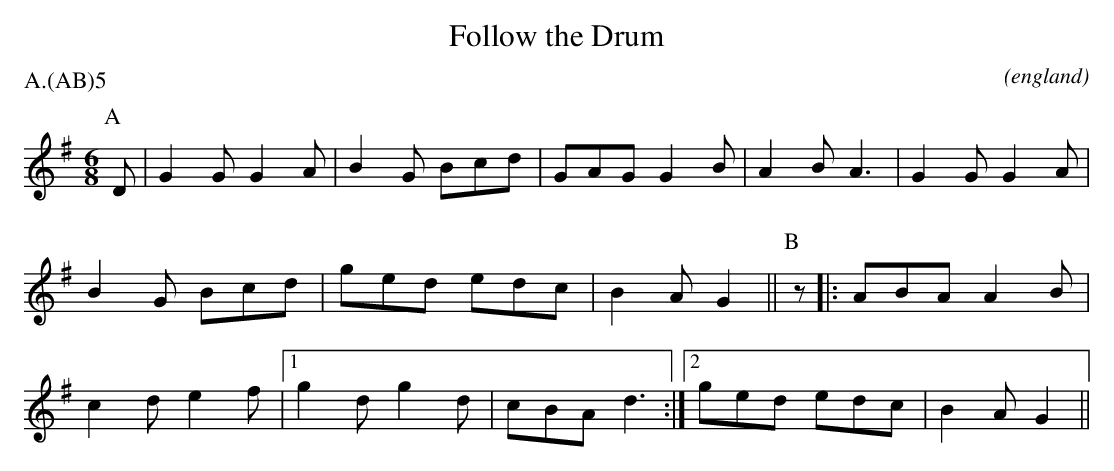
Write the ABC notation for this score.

X:1
T:Follow the Drum
O:england
M:6/8
C:
P:A.(AB)5
L:1/8
K:G
P:A
D|G2 G G2 A|B2 G Bcd|GAG  G2 B|A2 B A3|\
G2 G G2 A|B2 G Bcd|ged  edc|B2 A G2||\
P:B
z|:ABA  A2 B|c2 d e2 f|1 g2 d g2 d|cBA  d3:|2 ged edc|B2 A G2||
